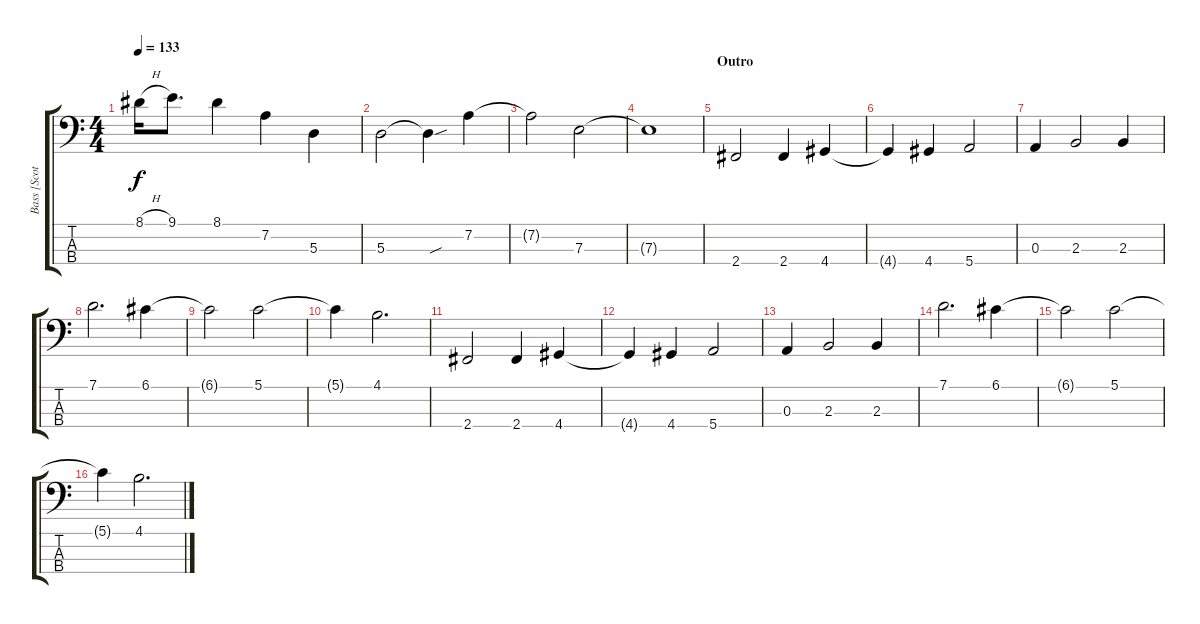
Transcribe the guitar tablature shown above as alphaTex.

\track ("Bass [Scott Reeder]" "Bass [Scot") {instrument electricbassfinger}
\staff {score tabs}
\tuning (G2 D2 A1 E1) {hide}
\ts (4 4)
\tempo 133
\clef f4
\ks c
8.1{h}.16{dy f} 9.1.8{d} 8.1.4 7.2.4 5.3.4 |
5.3.2 5.3{sou t}.4 7.2.4 |
7.2{t}.2 7.3.2 |
7.3{t}.1 |
\section ("" "Outro")
2.4.2 2.4.4 4.4.4 |
4.4{t}.4 4.4.4 5.4.2 |
0.3.4 2.3.2 2.3.4 |
7.1.2{d} 6.1.4 |
6.1{t}.2 5.1.2 |
5.1{t}.4 4.1.2{d} |
2.4.2 2.4.4 4.4.4 |
4.4{t}.4 4.4.4 5.4.2 |
0.3.4 2.3.2 2.3.4 |
7.1.2{d} 6.1.4 |
6.1{t}.2 5.1.2 |
5.1{t}.4 4.1.2{d}
